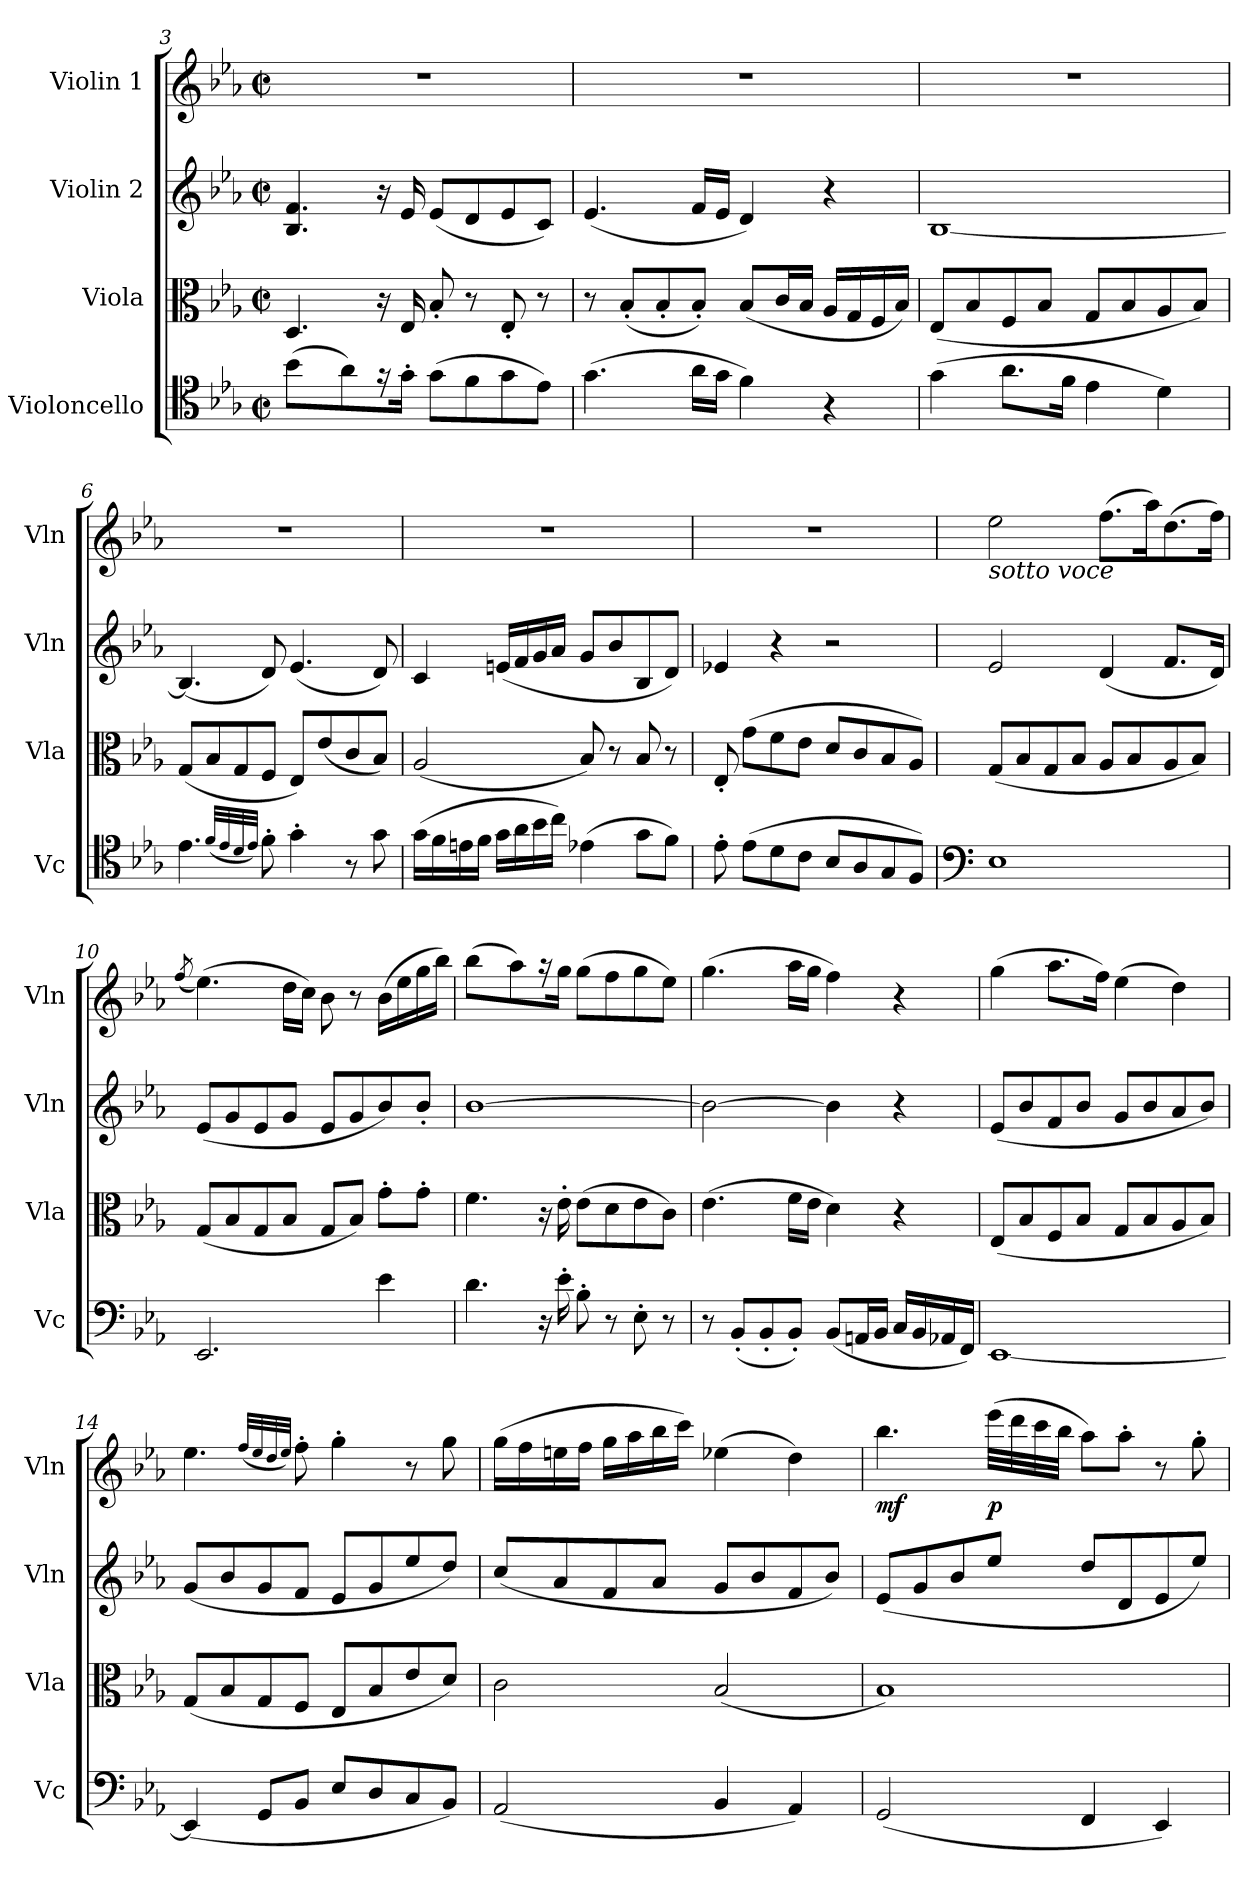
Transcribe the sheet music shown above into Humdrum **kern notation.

**kern	**dynam	**kern	**dynam	**kern	**dynam	**kern	**dynam
*part4	*part4	*part3	*part3	*part2	*part2	*part1	*part1
*staff4	*staff4	*staff3	*staff3	*staff2	*staff2	*staff1	*staff1
*I"Violoncello	*	*I"Viola	*	*I"Violin 2	*	*I"Violin 1	*
*I'Vc	*	*I'Vla	*	*I'Vln	*	*I'Vln	*
*clefC4	*	*clefC3	*	*clefG2	*	*clefG2	*
*k[b-e-a-]	*	*k[b-e-a-]	*	*k[b-e-a-]	*	*k[b-e-a-]	*
*M2/2	*	*M2/2	*	*M2/2	*	*M2/2	*
*met(c|)	*	*met(c|)	*	*met(c|)	*	*met(c|)	*
=3	=3	=3	=3	=3	=3	=3	=3
(4b-\	.	4.D/	.	4.B-/ 4.f/	.	1r	.
8a-\L)	.	.	.	.	.	.	.
16r	.	16r	.	16r	.	.	.
16g'\JJ	.	16E-/	.	16e-/	.	.	.
(8g\L	.	8B-'/	.	(8e-/L	.	.	.
8f\	.	8r	.	8d/	.	.	.
8g\	.	8E-'/	.	8e-/	.	.	.
8e-\J)	.	8r	.	8c/J)	.	.	.
!!LO:LB:g=z
=4	=4	=4	=4	=4	=4	=4	=4
(4.g\	.	8r	.	(4.e-/	.	1r	.
.	.	(8B-'/L	.	.	.	.	.
.	.	8B-'/	.	.	.	.	.
16a-\LL	.	8B-'/J)	.	16f/LL	.	.	.
16g\JJ	.	.	.	16e-/JJ	.	.	.
4f\)	.	(8B-/L	.	4d/)	.	.	.
.	.	16c/L	.	.	.	.	.
.	.	16B-/JJ	.	.	.	.	.
4r	.	16A-/LL	.	4r	.	.	.
.	.	16G/	.	.	.	.	.
.	.	16F/	.	.	.	.	.
.	.	16B-/JJ)	.	.	.	.	.
=5	=5	=5	=5	=5	=5	=5	=5
!	!LO:DY:b	!	!	!	!	!	!
!	!LO:DY:n=1:b	!	!	!	!	!	!
(4g\	other-dynamics other-dynamics	(8E-/L	.	[1B-	.	1r	.
.	.	8B-/	.	.	.	.	.
8.a-\L	.	8F/	.	.	.	.	.
.	.	8B-/J	.	.	.	.	.
16f\Jk	.	.	.	.	.	.	.
4e-\	.	8G/L	.	.	.	.	.
.	.	8B-/	.	.	.	.	.
4d\)	.	8A-/	.	.	.	.	.
.	.	8B-/J)	.	.	.	.	.
=6	=6	=6	=6	=6	=6	=6	=6
4.e-\	.	(8G/L	.	(4.B-/]	.	1r	.
.	.	8B-/	.	.	.	.	.
.	.	8G/	.	.	.	.	.
(32qf/LLL	.	.	.	.	.	.	.
32qe-/	.	.	.	.	.	.	.
32qd/	.	.	.	.	.	.	.
32qe-/JJJ)	.	.	.	.	.	.	.
8f'\	.	8F/J	.	8d/)	.	.	.
4g'\	.	8E-/L)	.	(4.e-/	.	.	.
.	.	(8e-/	.	.	.	.	.
8r	.	8c/	.	.	.	.	.
8g\	.	8B-/J)	.	8d/)	.	.	.
!!LO:LB:g=z
=7	=7	=7	=7	=7	=7	=7	=7
(16g\LL	.	(2A-/	.	4c/	.	1r	.
16f\	.	.	.	.	.	.	.
16en\	.	.	.	.	.	.	.
16f\JJ	.	.	.	.	.	.	.
16g\LL	.	.	.	(16en/LL	.	.	.
16a-\	.	.	.	16f/	.	.	.
16b-\	.	.	.	16g/	.	.	.
16cc\JJ)	.	.	.	16a-/JJ	.	.	.
(4e-X\	.	8B-/)	.	8g/L	.	.	.
.	.	8r	.	8b-/	.	.	.
8g\L	.	8B-/	.	8B-/	.	.	.
8f\J)	.	8r	.	8d/J)	.	.	.
=8	=8	=8	=8	=8	=8	=8	=8
8e-'\	.	8E-'/	.	4e-X/	.	1r	.
(8e-\L	.	(8g\L	.	.	.	.	.
8d\	.	8f\	.	4r	.	.	.
8c\J	.	8e-\J	.	.	.	.	.
8B-/L	.	8d/L	.	2r	.	.	.
8A-/	.	8c/	.	.	.	.	.
8G/	.	8B-/	.	.	.	.	.
8F/J)	.	8A-/J)	.	.	.	.	.
=9	=9	=9	=9	=9	=9	=9	=9
*clefF4	*	*	*	*	*	*	*
!	!	!	!	!	!	!LO:TX:b:i:t=sotto voce	!
1E-	.	(8G/L	.	2e-/	.	2ee-\	.
.	.	8B-/	.	.	.	.	.
.	.	8G/	.	.	.	.	.
.	.	8B-/J	.	.	.	.	.
.	.	8A-/L	.	(4d/	.	(8.ff\L	.
.	.	8B-/	.	.	.	.	.
.	.	.	.	.	.	16aa-\K)	.
.	.	8A-/	.	8.f/L	.	(8.dd\	.
.	.	8B-/J)	.	.	.	.	.
.	.	.	.	16d/Jk)	.	16ff\Jk)	.
=10	=10	=10	=10	=10	=10	=10	=10
.	.	.	.	.	.	(8qff/	.
2.EE-/	.	(8G/L	.	(8e-/L	.	(4.ee-\)	.
.	.	8B-/	.	8g/	.	.	.
.	.	8G/	.	8e-/	.	.	.
.	.	8B-/J	.	8g/J	.	16dd\LL	.
.	.	.	.	.	.	16cc\JJ)	.
.	.	8G/L	.	8e-/L	.	8b-\	.
.	.	8B-/J)	.	8g/	.	8r	.
4e-\	.	8g'\L	.	8b-/)	.	(16b-\LL	.
.	.	.	.	.	.	16ee-\	.
.	.	8g'\J	.	8b-'/J	.	16gg\	.
.	.	.	.	.	.	16bb-\JJ)	.
!!LO:LB:g=z
=11	=11	=11	=11	=11	=11	=11	=11
4.d\	.	4.f\	.	[1b-	.	(4bb-\	.
.	.	.	.	.	.	8aa-\L)	.
16r	.	16r	.	.	.	16r	.
16e-'\	.	16e-'\	.	.	.	16gg\JJ	.
8B-'\	.	(8e-\L	.	.	.	(8gg\L	.
8r	.	8d\	.	.	.	8ff\	.
8E-'\	.	8e-\	.	.	.	8gg\	.
8r	.	8c\J)	.	.	.	8ee-\J)	.
=12	=12	=12	=12	=12	=12	=12	=12
8r	.	(4.e-\	.	2b-\_	.	(4.gg\	.
(8BB-'/L	.	.	.	.	.	.	.
8BB-'/	.	.	.	.	.	.	.
8BB-'/J)	.	16f\LL	.	.	.	16aa-\LL	.
.	.	16e-\JJ	.	.	.	16gg\JJ	.
(8BB-/L	.	4d\)	.	4b-\]	.	4ff\)	.
16AAn/L	.	.	.	.	.	.	.
16BB-/JJ	.	.	.	.	.	.	.
16C/LL	.	4r	.	4r	.	4r	.
16BB-/	.	.	.	.	.	.	.
16AA-X/	.	.	.	.	.	.	.
16FF/JJ)	.	.	.	.	.	.	.
!!LO:LB:g=z
=13	=13	=13	=13	=13	=13	=13	=13
!	!	!	!	!	!	!	!LO:DY:b
!	!	!	!	!	!	!	!LO:DY:n=1:b
[1EE-	.	(8E-/L	.	(8e-/L	.	(4gg\	other-dynamics other-dynamics
.	.	8B-/	.	8b-/	.	.	.
.	.	8F/	.	8f/	.	8.aa-\L	.
.	.	8B-/J	.	8b-/J	.	.	.
.	.	.	.	.	.	16ff\Jk)	.
.	.	8G/L	.	8g/L	.	(4ee-\	.
.	.	8B-/	.	8b-/	.	.	.
.	.	8A-/	.	8a-/	.	4dd\)	.
.	.	8B-/J)	.	8b-/J)	.	.	.
=14	=14	=14	=14	=14	=14	=14	=14
(4EE-/]	.	(8G/L	.	(8g/L	.	4.ee-\	.
.	.	8B-/	.	8b-/	.	.	.
8GG/L	.	8G/	.	8g/	.	.	.
.	.	.	.	.	.	(32qff/LLL	.
.	.	.	.	.	.	32qee-/	.
.	.	.	.	.	.	32qdd/	.
.	.	.	.	.	.	32qee-/JJJ)	.
8BB-/J	.	8F/J	.	8f/J	.	8ff'\	.
8E-/L	.	8E-/L	.	8e-/L	.	4gg'\	.
8D/	.	8B-/	.	8g/	.	.	.
8C/	.	8e-/	.	8ee-/	.	8r	.
8BB-/J)	.	8d/J)	.	8dd/J)	.	8gg\	.
=15	=15	=15	=15	=15	=15	=15	=15
(2AA-/	.	2c\	.	(8cc/L	.	(16gg\LL	.
.	.	.	.	.	.	16ff\	.
.	.	.	.	8a-/	.	16een\	.
.	.	.	.	.	.	16ff\JJ	.
.	.	.	.	8f/	.	16gg\LL	.
.	.	.	.	.	.	16aa-\	.
.	.	.	.	8a-/J	.	16bb-\	.
.	.	.	.	.	.	16ccc\JJ)	.
4BB-/	.	(2B-/	.	8g/L	.	(4ee-X\	.
.	.	.	.	8b-/	.	.	.
4AA-/)	.	.	.	8f/	.	4dd\)	.
.	.	.	.	8b-/J)	.	.	.
=16	=16	=16	=16	=16	=16	=16	=16
!	!LO:DY:b	!	!	!	!	!	!
!	!LO:DY:n=1:b	!	!LO:DY:b	!	!	!	!
!	!	!	!LO:DY:n=1:b	!	!LO:DY:b	!	!
!	!	!	!	!	!LO:DY:n=1:b	!	!LO:DY:b
(2GG/	other-dynamics other-dynamics	1B-)	other-dynamics other-dynamics	(8e-/L	other-dynamics other-dynamics	4.bb-\	mf
.	.	.	.	8g/	.	.	.
.	.	.	.	8b-/	.	.	.
!	!	!	!	!	!	!	!LO:DY:b
.	.	.	.	8ee-/J	.	(32eee-\LLL	p
.	.	.	.	.	.	32ddd\	.
.	.	.	.	.	.	32ccc\	.
.	.	.	.	.	.	32bb-\JJJ	.
4FF/	.	.	.	8dd/L	.	8aa-\L)	.
.	.	.	.	8d/	.	8aa-'\J	.
4EE-/)	.	.	.	8e-/	.	8r	.
.	.	.	.	8ee-/J)	.	8gg'\	.
=	=	=	=	=	=	=	=
*-	*-	*-	*-	*-	*-	*-	*-
